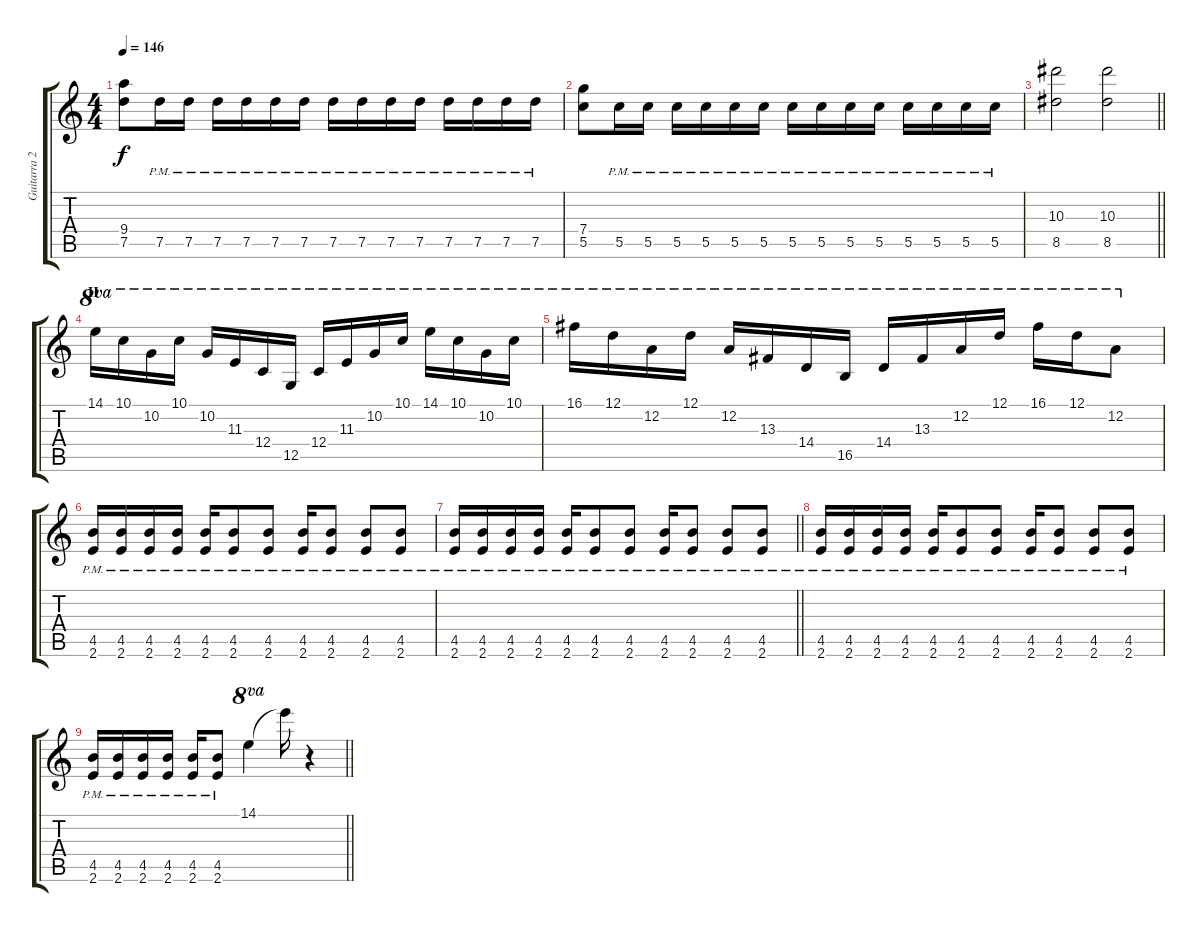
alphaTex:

\track ("Guitarra 2" "Guitarra 2") {instrument distortionguitar}
\staff {score tabs}
\tuning (D4 A3 F3 C3 G2 D2) {hide}
\ts (4 4)
\tempo 146
\clef g2
\ks c
(9.4 7.5).8{ot 8vb dy f} 7.5{pm}.16{ot 8vb} 7.5{pm}.16{ot 8vb} 7.5{pm}.16{ot 8vb} 7.5{pm}.16{ot 8vb} 7.5{pm}.16{ot 8vb} 7.5{pm}.16{ot 8vb} 7.5{pm}.16{ot 8vb} 7.5{pm}.16{ot 8vb} 7.5{pm}.16{ot 8vb} 7.5{pm}.16{ot 8vb} 7.5{pm}.16{ot 8vb} 7.5{pm}.16{ot 8vb} 7.5{pm}.16{ot 8vb} 7.5{pm}.16{ot 8vb} |
(7.4 5.5).8{ot 8vb} 5.5{pm}.16{ot 8vb} 5.5{pm}.16{ot 8vb} 5.5{pm}.16{ot 8vb} 5.5{pm}.16{ot 8vb} 5.5{pm}.16{ot 8vb} 5.5{pm}.16{ot 8vb} 5.5{pm}.16{ot 8vb} 5.5{pm}.16{ot 8vb} 5.5{pm}.16{ot 8vb} 5.5{pm}.16{ot 8vb} 5.5{pm}.16{ot 8vb} 5.5{pm}.16{ot 8vb} 5.5{pm}.16{ot 8vb} 5.5{pm}.16{ot 8vb} |
\barLineRight lightlight
(10.3 8.5).2{ot 8vb} (10.3 8.5).2{ot 8vb} |
\section ("" "II")
14.1.16{ot 8va} 10.1.16{ot 8va} 10.2.16{ot 8va} 10.1.16{ot 8va} 10.2.16{ot 8va} 11.3.16{ot 8va} 12.4.16{ot 8va} 12.5.16{ot 8va} 12.4.16{ot 8va} 11.3.16{ot 8va} 10.2.16{ot 8va} 10.1.16{ot 8va} 14.1.16{ot 8va} 10.1.16{ot 8va} 10.2.16{ot 8va} 10.1.16{ot 8va} |
16.1.16{ot 8va} 12.1.16{ot 8va} 12.2.16{ot 8va} 12.1.16{ot 8va} 12.2.16{ot 8va} 13.3.16{ot 8va} 14.4.16{ot 8va} 16.5.16{ot 8va} 14.4.16{ot 8va} 13.3.16{ot 8va} 12.2.16{ot 8va} 12.1.16{ot 8va} 16.1.16{ot 8va} 12.1.16{ot 8va} 12.2.8{ot 8va} |
(4.5{pm} 2.6{pm}).16{ot 8vb} (4.5{pm} 2.6{pm}).16{ot 8vb} (4.5{pm} 2.6{pm}).16{ot 8vb} (4.5{pm} 2.6{pm}).16{ot 8vb} (4.5{pm} 2.6{pm}).16{ot 8vb} (4.5{pm} 2.6{pm}).8{ot 8vb} (4.5{pm} 2.6{pm}).8{ot 8vb} (4.5{pm} 2.6{pm}).16{ot 8vb} (4.5{pm} 2.6{pm}).8{ot 8vb} (4.5{pm} 2.6{pm}).8{ot 8vb} (4.5{pm} 2.6{pm}).8{ot 8vb} |
\barLineRight lightlight
(4.5{pm} 2.6{pm}).16{ot 8vb} (4.5{pm} 2.6{pm}).16{ot 8vb} (4.5{pm} 2.6{pm}).16{ot 8vb} (4.5{pm} 2.6{pm}).16{ot 8vb} (4.5{pm} 2.6{pm}).16{ot 8vb} (4.5{pm} 2.6{pm}).8{ot 8vb} (4.5{pm} 2.6{pm}).8{ot 8vb} (4.5{pm} 2.6{pm}).16{ot 8vb} (4.5{pm} 2.6{pm}).8{ot 8vb} (4.5{pm} 2.6{pm}).8{ot 8vb} (4.5{pm} 2.6{pm}).8{ot 8vb} |
(4.5{pm} 2.6{pm}).16{ot 8vb} (4.5{pm} 2.6{pm}).16{ot 8vb} (4.5{pm} 2.6{pm}).16{ot 8vb} (4.5{pm} 2.6{pm}).16{ot 8vb} (4.5{pm} 2.6{pm}).16{ot 8vb} (4.5{pm} 2.6{pm}).8{ot 8vb} (4.5{pm} 2.6{pm}).8{ot 8vb} (4.5{pm} 2.6{pm}).16{ot 8vb} (4.5{pm} 2.6{pm}).8{ot 8vb} (4.5{pm} 2.6{pm}).8{ot 8vb} (4.5{pm} 2.6{pm}).8{ot 8vb} |
\barLineRight lightlight
(4.5{pm} 2.6{pm}).16{ot 8vb} (4.5{pm} 2.6{pm}).16{ot 8vb} (4.5{pm} 2.6{pm}).16{ot 8vb} (4.5{pm} 2.6{pm}).16{ot 8vb} (4.5{pm} 2.6{pm}).16{ot 8vb} (4.5{pm} 2.6{pm}).8{ot 8vb} 14.1.4{ot 8va} 14.1{t}.16 r.4
